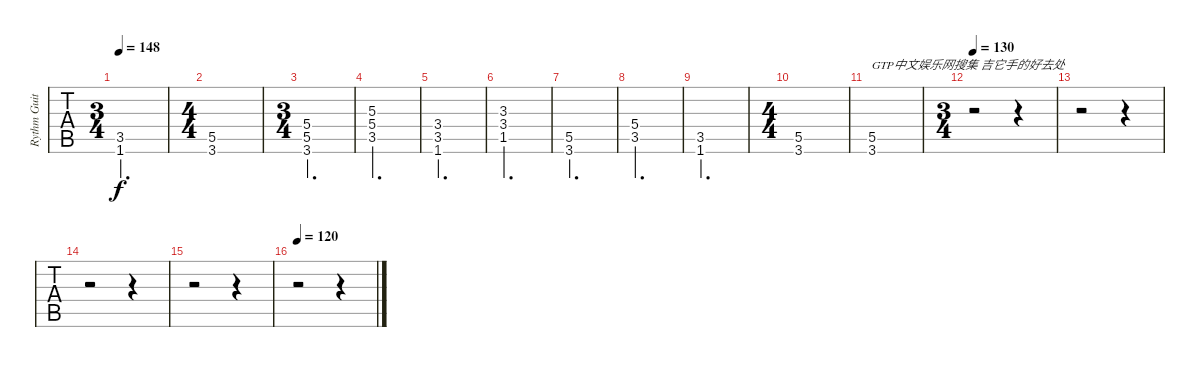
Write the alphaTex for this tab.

\track ("Rythm Guitar" "Rythm Guit") {instrument overdrivenguitar}
\staff {tabs}
\tuning (E4 B3 G3 D3 A2 E2) {hide}
\ts (3 4)
\tempo 148
\clef g2
\ks c
(3.5 1.6).2{d dy f} |
\ts (4 4)
(5.5 3.6).1 |
\ts (3 4)
(5.4 5.5 3.6).2{d} |
(5.3 5.4 3.5).2{d} |
(3.4 3.5 1.6).2{d} |
(3.3 3.4 1.5).2{d} |
(5.5 3.6).2{d} |
(5.4 3.5).2{d} |
(3.5 1.6).2{d} |
\ts (4 4)
(5.5 3.6).1 |
(5.5 3.6).1{txt "GTP中文娱乐网搜集 吉它手的好去处"} |
\ts (3 4)
\tempo 130
r.2 r.4 |
r.2 r.4 |
r.2 r.4 |
r.2 r.4 |
\tempo 120
r.2 r.4
